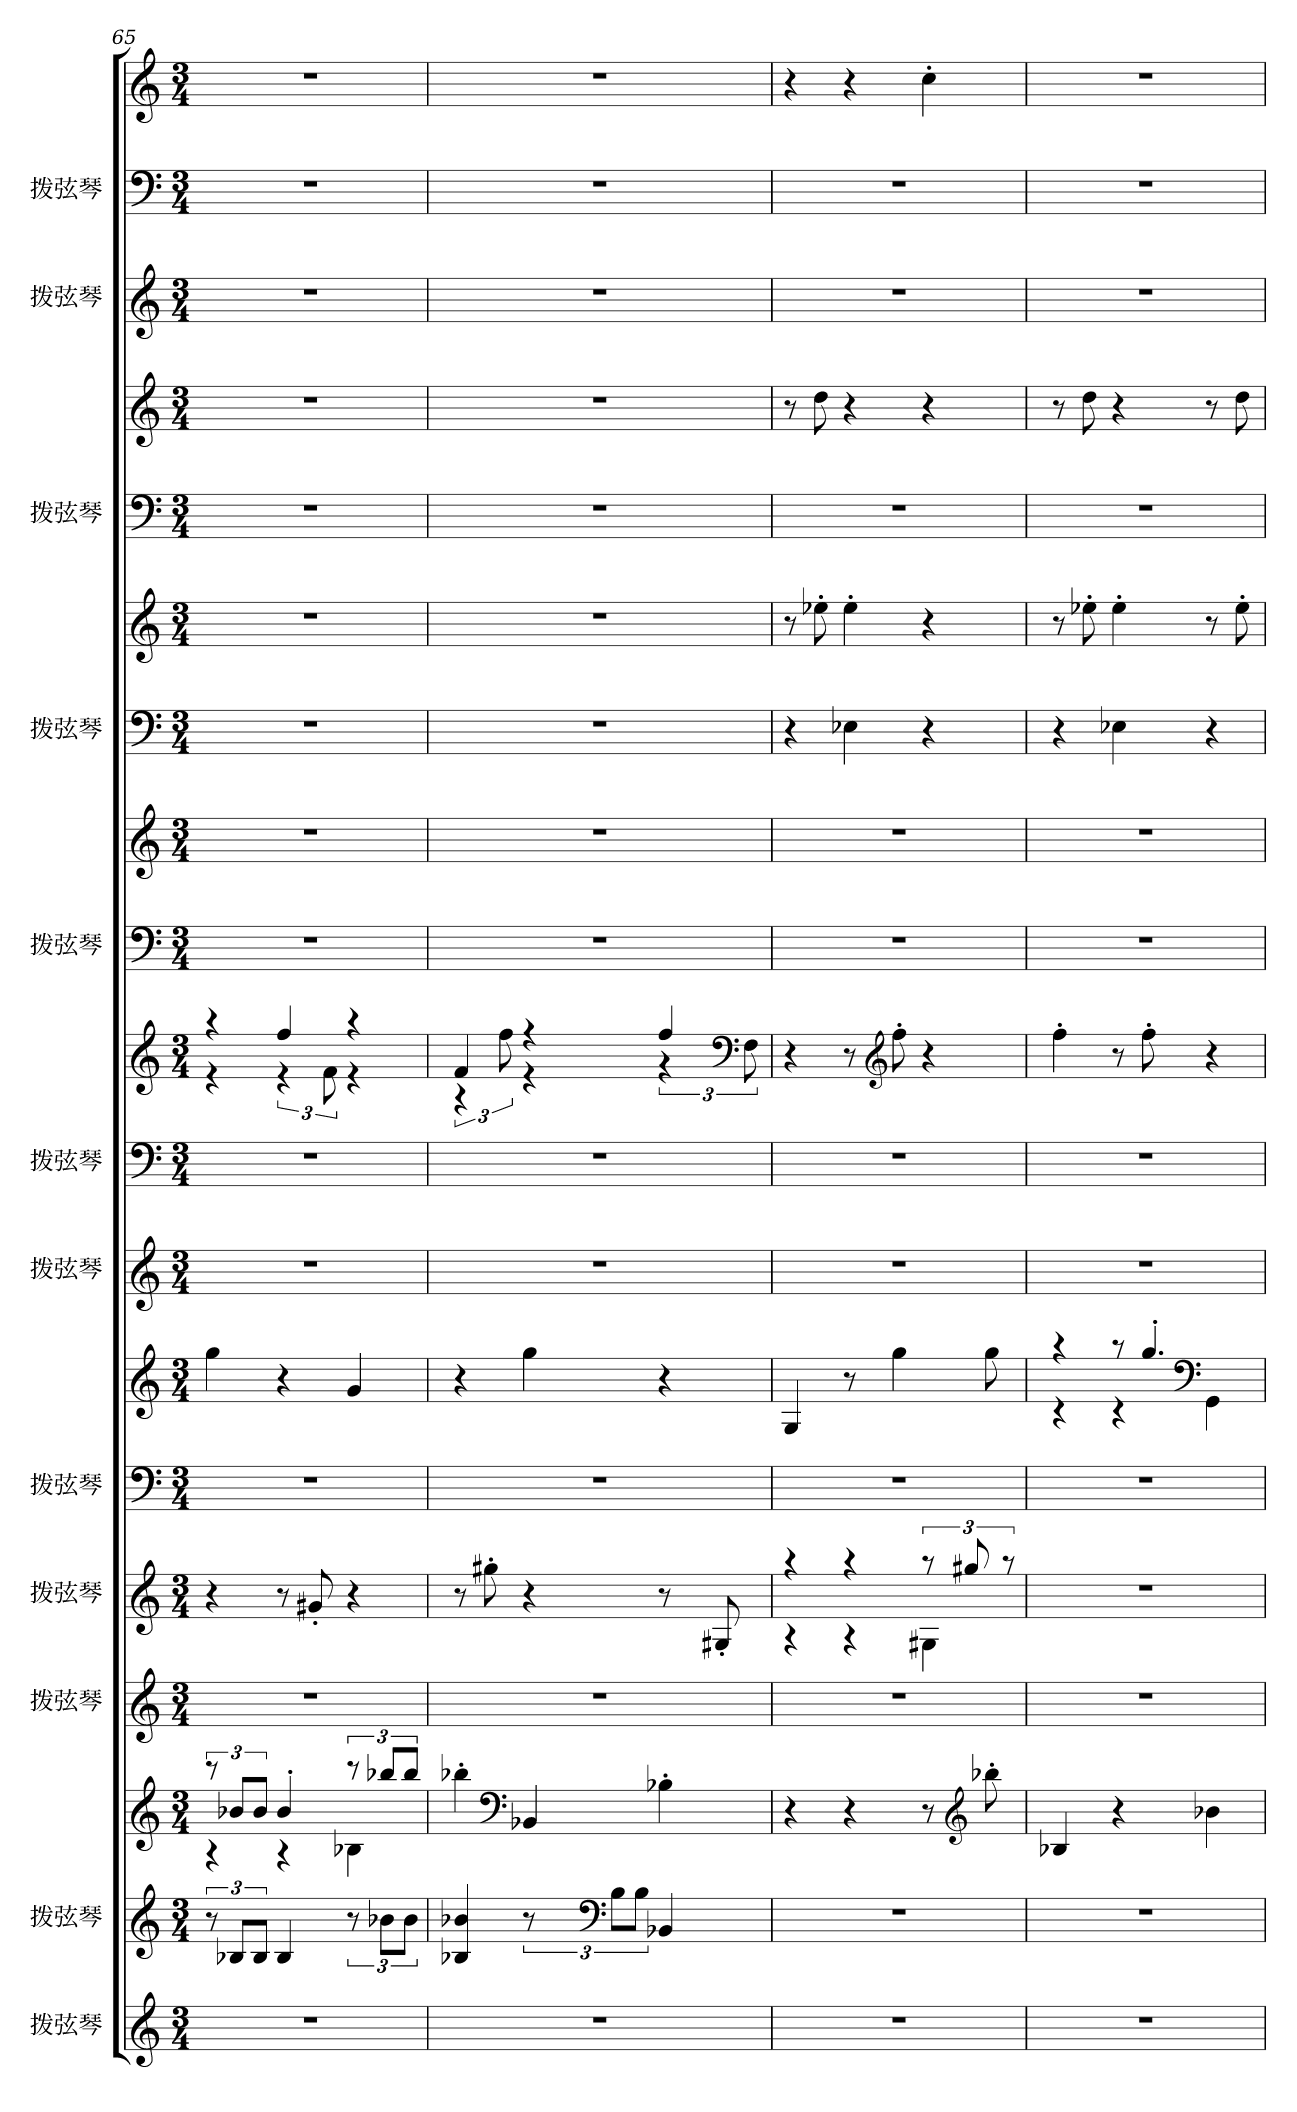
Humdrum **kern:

**kern	**kern	**kern	**kern	**kern	**kern	**kern	**kern	**kern	**kern	**kern	**kern	**kern	**kern	**kern	**kern	**kern	**kern	**kern
*part12	*part11	*part11	*part10	*part9	*part8	*part8	*part7	*part6	*part6	*part5	*part5	*part4	*part4	*part3	*part3	*part2	*part1	*part1
*staff19	*staff18	*staff17	*staff16	*staff15	*staff14	*staff13	*staff12	*staff11	*staff10	*staff9	*staff8	*staff7	*staff6	*staff5	*staff4	*staff3	*staff2	*staff1
*I"拨弦琴	*I"拨弦琴	*	*I"拨弦琴	*I"拨弦琴	*I"拨弦琴	*	*I"拨弦琴	*I"拨弦琴	*	*I"拨弦琴	*	*I"拨弦琴	*	*I"拨弦琴	*	*I"拨弦琴	*I"拨弦琴	*
*clefG2	*clefG2	*clefG2	*clefG2	*clefG2	*clefF4	*clefG2	*clefG2	*clefF4	*clefG2	*clefF4	*clefG2	*clefF4	*clefG2	*clefF4	*clefG2	*clefG2	*clefF4	*clefG2
*k[]	*k[]	*k[]	*k[]	*k[]	*k[]	*k[]	*k[]	*k[]	*k[]	*k[]	*k[]	*k[]	*k[]	*k[]	*k[]	*k[]	*k[]	*k[]
*M3/4	*M3/4	*M3/4	*M3/4	*M3/4	*M3/4	*M3/4	*M3/4	*M3/4	*M3/4	*M3/4	*M3/4	*M3/4	*M3/4	*M3/4	*M3/4	*M3/4	*M3/4	*M3/4
=65	=65	=65	=65	=65	=65	=65	=65	=65	=65	=65	=65	=65	=65	=65	=65	=65	=65	=65
*	*	*^	*	*	*	*	*	*	*^	*	*	*	*	*	*	*	*	*
2.r	12r	12r	4r	2.r	4r	2.r	4gg\	2.r	2.r	4r	4r	2.r	2.r	2.r	2.r	2.r	2.r	2.r	2.r	2.r
.	12B-X/L	12b-X/L	.	.	.	.	.	.	.	.	.	.	.	.	.	.	.	.	.	.
.	12B-/J	12b-/J	.	.	.	.	.	.	.	.	.	.	.	.	.	.	.	.	.	.
.	4B-/	4b-'/	4r	.	8r	.	4r	.	.	4ff/	6r	.	.	.	.	.	.	.	.	.
.	.	.	.	.	8g#X'/	.	.	.	.	.	.	.	.	.	.	.	.	.	.	.
.	.	.	.	.	.	.	.	.	.	.	12f\	.	.	.	.	.	.	.	.	.
.	12r	12r	4B-X\	.	4r	.	4g/	.	.	4r	4r	.	.	.	.	.	.	.	.	.
.	12b-X\L	12bb-X/L	.	.	.	.	.	.	.	.	.	.	.	.	.	.	.	.	.	.
.	12b-\J	12bb-/J	.	.	.	.	.	.	.	.	.	.	.	.	.	.	.	.	.	.
*	*	*v	*v	*	*	*	*	*	*	*	*	*	*	*	*	*	*	*	*	*
!!LO:PB:g=z
=66	=66	=66	=66	=66	=66	=66	=66	=66	=66	=66	=66	=66	=66	=66	=66	=66	=66	=66	=66
2.r	4B-X/ 4b-X/	4bb-X'\	2.r	8r	2.r	4r	2.r	2.r	4f/	6r	2.r	2.r	2.r	2.r	2.r	2.r	2.r	2.r	2.r
.	.	.	.	8gg#X'\	.	.	.	.	.	.	.	.	.	.	.	.	.	.	.
.	.	.	.	.	.	.	.	.	.	12ff\	.	.	.	.	.	.	.	.	.
*	*	*clefF4	*	*	*	*	*	*	*	*	*	*	*	*	*	*	*	*	*
.	12r	4BB-X/	.	4r	.	4gg\	.	.	4r	4r	.	.	.	.	.	.	.	.	.
*	*clefF4	*	*	*	*	*	*	*	*	*	*	*	*	*	*	*	*	*	*
.	12B-\L	.	.	.	.	.	.	.	.	.	.	.	.	.	.	.	.	.	.
.	12B-\J	.	.	.	.	.	.	.	.	.	.	.	.	.	.	.	.	.	.
.	4BB-X/	4B-X'\	.	8r	.	4r	.	.	4ff/	6r	.	.	.	.	.	.	.	.	.
.	.	.	.	8G#X'/	.	.	.	.	.	.	.	.	.	.	.	.	.	.	.
*	*	*	*	*	*	*	*	*	*clefF4	*	*	*	*	*	*	*	*	*	*
.	.	.	.	.	.	.	.	.	.	12F\	.	.	.	.	.	.	.	.	.
*	*	*	*	*	*	*	*	*	*v	*v	*	*	*	*	*	*	*	*	*
=67	=67	=67	=67	=67	=67	=67	=67	=67	=67	=67	=67	=67	=67	=67	=67	=67	=67	=67
*	*	*	*	*^	*	*	*	*	*	*	*	*	*	*	*	*	*	*
2.r	2.r	4r	2.r	4r	4r	2.r	4G/	2.r	2.r	4r	2.r	2.r	4r	8r	2.r	8r	2.r	2.r	4r
.	.	.	.	.	.	.	.	.	.	.	.	.	.	8ee-X'\	.	8dd\	.	.	.
.	.	4r	.	4r	4r	.	8r	.	.	8r	.	.	4E-X\	4ee-'\	.	4r	.	.	4r
*	*	*	*	*	*	*	*	*	*	*clefG2	*	*	*	*	*	*	*	*	*
.	.	.	.	.	.	.	4gg\	.	.	8ff'\	.	.	.	.	.	.	.	.	.
.	.	8r	.	12r	4G#X\	.	.	.	.	4r	.	.	4r	4r	.	4r	.	.	4cc'\
.	.	.	.	12gg#X/	.	.	.	.	.	.	.	.	.	.	.	.	.	.	.
*	*	*clefG2	*	*	*	*	*	*	*	*	*	*	*	*	*	*	*	*	*
.	.	8bb-X'\	.	.	.	.	8gg\	.	.	.	.	.	.	.	.	.	.	.	.
.	.	.	.	12r	.	.	.	.	.	.	.	.	.	.	.	.	.	.	.
*	*	*	*	*v	*v	*	*	*	*	*	*	*	*	*	*	*	*	*	*
=68	=68	=68	=68	=68	=68	=68	=68	=68	=68	=68	=68	=68	=68	=68	=68	=68	=68	=68
*	*	*	*	*	*	*^	*	*	*	*	*	*	*	*	*	*	*	*
2.r	2.r	4B-X/	2.r	2.r	2.r	4r	4r	2.r	2.r	4ff'\	2.r	2.r	4r	8r	2.r	8r	2.r	2.r	2.r
.	.	.	.	.	.	.	.	.	.	.	.	.	.	8ee-X'\	.	8dd\	.	.	.
.	.	4r	.	.	.	8r	4r	.	.	8r	.	.	4E-X\	4ee-'\	.	4r	.	.	.
.	.	.	.	.	.	4.gg'/	.	.	.	8ff'\	.	.	.	.	.	.	.	.	.
*	*	*	*	*	*	*clefF4	*	*	*	*	*	*	*	*	*	*	*	*	*
.	.	4b-X\	.	.	.	.	4GG\	.	.	4r	.	.	4r	8r	.	8r	.	.	.
.	.	.	.	.	.	.	.	.	.	.	.	.	.	8ee-'\	.	8dd\	.	.	.
*	*	*	*	*	*	*v	*v	*	*	*	*	*	*	*	*	*	*	*	*
=	=	=	=	=	=	=	=	=	=	=	=	=	=	=	=	=	=	=
*-	*-	*-	*-	*-	*-	*-	*-	*-	*-	*-	*-	*-	*-	*-	*-	*-	*-	*-
